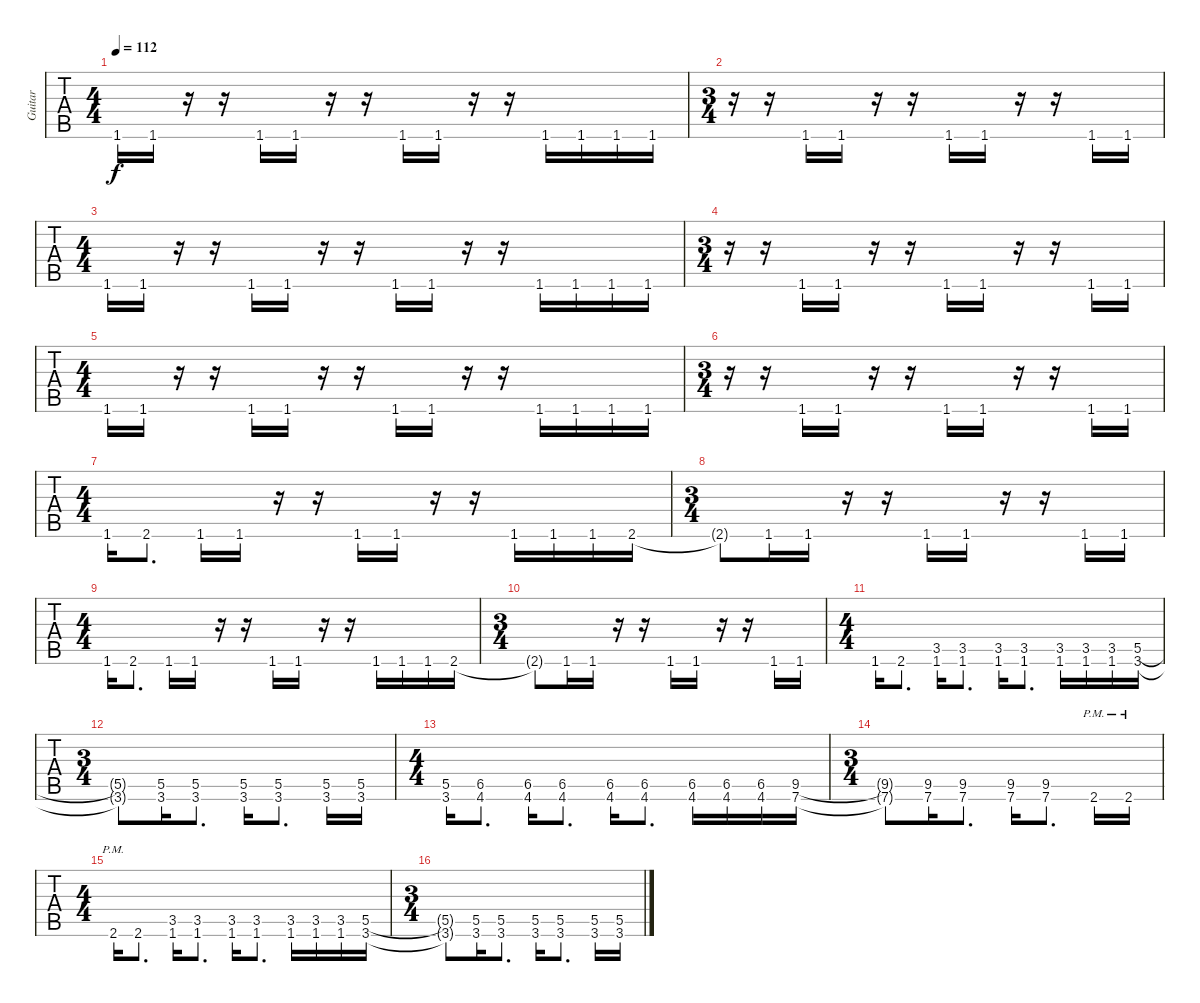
\track ("Guitar" "Guitar") {instrument distortionguitar}
\staff {tabs}
\tuning (B3 Gb3 D3 A2 E2 B1) {hide}
\ts (4 4)
\tempo 112
\clef g2
\ks c
1.6.16{dy f} 1.6.16 r.16 r.16 1.6.16 1.6.16 r.16 r.16 1.6.16 1.6.16 r.16 r.16 1.6.16 1.6.16 1.6.16 1.6.16 |
\ts (3 4)
r.16 r.16 1.6.16 1.6.16 r.16 r.16 1.6.16 1.6.16 r.16 r.16 1.6.16 1.6.16 |
\ts (4 4)
1.6.16 1.6.16 r.16 r.16 1.6.16 1.6.16 r.16 r.16 1.6.16 1.6.16 r.16 r.16 1.6.16 1.6.16 1.6.16 1.6.16 |
\ts (3 4)
r.16 r.16 1.6.16 1.6.16 r.16 r.16 1.6.16 1.6.16 r.16 r.16 1.6.16 1.6.16 |
\ts (4 4)
1.6.16 1.6.16 r.16 r.16 1.6.16 1.6.16 r.16 r.16 1.6.16 1.6.16 r.16 r.16 1.6.16 1.6.16 1.6.16 1.6.16 |
\ts (3 4)
r.16 r.16 1.6.16 1.6.16 r.16 r.16 1.6.16 1.6.16 r.16 r.16 1.6.16 1.6.16 |
\ts (4 4)
1.6.16 2.6.8{d} 1.6.16 1.6.16 r.16 r.16 1.6.16 1.6.16 r.16 r.16 1.6.16 1.6.16 1.6.16 2.6.16 |
\ts (3 4)
2.6{t}.8 1.6.16 1.6.16 r.16 r.16 1.6.16 1.6.16 r.16 r.16 1.6.16 1.6.16 |
\ts (4 4)
1.6.16 2.6.8{d} 1.6.16 1.6.16 r.16 r.16 1.6.16 1.6.16 r.16 r.16 1.6.16 1.6.16 1.6.16 2.6.16 |
\ts (3 4)
2.6{t}.8 1.6.16 1.6.16 r.16 r.16 1.6.16 1.6.16 r.16 r.16 1.6.16 1.6.16 |
\ts (4 4)
1.6.16 2.6.8{d} (3.5 1.6).16 (3.5 1.6).8{d} (3.5 1.6).16 (3.5 1.6).8{d} (3.5 1.6).16 (3.5 1.6).16 (3.5 1.6).16 (5.5 3.6).16 |
\ts (3 4)
(5.5{t} 3.6{t}).8 (5.5 3.6).16 (5.5 3.6).8{d} (5.5 3.6).16 (5.5 3.6).8{d} (5.5 3.6).16 (5.5 3.6).16 |
\ts (4 4)
(5.5 3.6).16 (6.5 4.6).8{d} (6.5 4.6).16 (6.5 4.6).8{d} (6.5 4.6).16 (6.5 4.6).8{d} (6.5 4.6).16 (6.5 4.6).16 (6.5 4.6).16 (9.5 7.6).16 |
\ts (3 4)
(9.5{t} 7.6{t}).8 (9.5 7.6).16 (9.5 7.6).8{d} (9.5 7.6).16 (9.5 7.6).8{d} 2.6{pm}.16 2.6{pm}.16 |
\ts (4 4)
2.6{pm}.16 2.6.8{d} (3.5 1.6).16 (3.5 1.6).8{d} (3.5 1.6).16 (3.5 1.6).8{d} (3.5 1.6).16 (3.5 1.6).16 (3.5 1.6).16 (5.5 3.6).16 |
\ts (3 4)
(5.5{t} 3.6{t}).8 (5.5 3.6).16 (5.5 3.6).8{d} (5.5 3.6).16 (5.5 3.6).8{d} (5.5 3.6).16 (5.5 3.6).16
